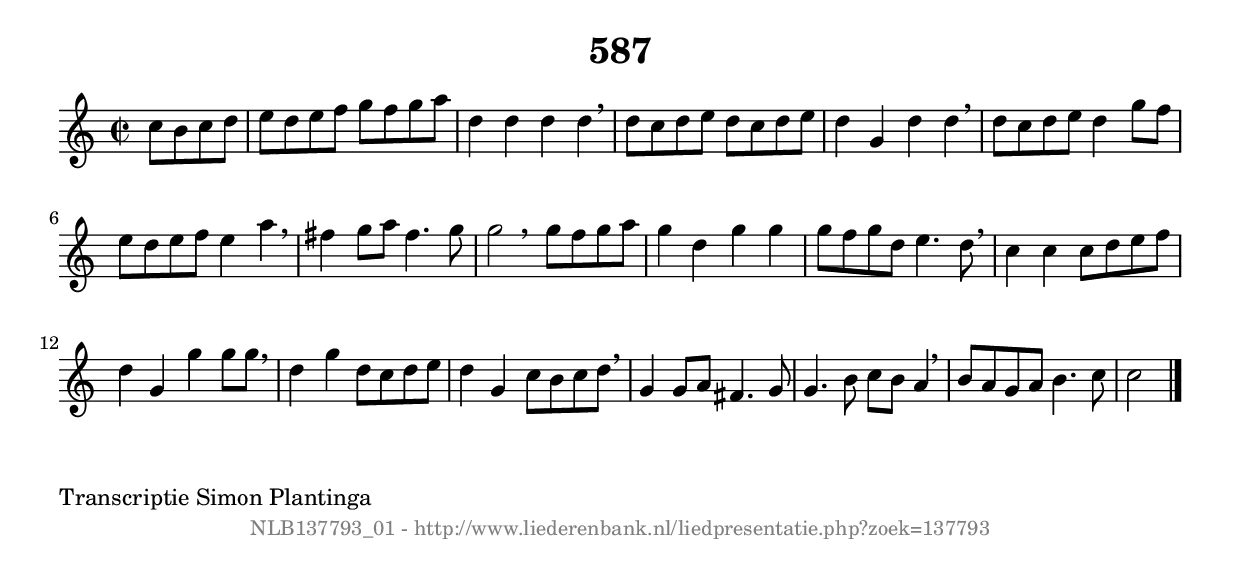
%
% produced by wce2krn 1.64 (7 June 2014)
%
\version"2.16"
#(append! paper-alist '(("long" . (cons (* 210 mm) (* 2000 mm)))))
#(set-default-paper-size "long")
sb = {\breathe}
mBreak = {\breathe }
bBreak = {\breathe }
x = {\once\override NoteHead #'style = #'cross }
gl=\glissando
itime={\override Staff.TimeSignature #'stencil = ##f }
ficta = {\once\set suggestAccidentals = ##t}
fine = {\once\override Score.RehearsalMark #'self-alignment-X = #1 \mark \markup {\italic{Fine}}}
dc = {\once\override Score.RehearsalMark #'self-alignment-X = #1 \mark \markup {\italic{D.C.}}}
dcf = {\once\override Score.RehearsalMark #'self-alignment-X = #1 \mark \markup {\italic{D.C. al Fine}}}
dcc = {\once\override Score.RehearsalMark #'self-alignment-X = #1 \mark \markup {\italic{D.C. al Coda}}}
ds = {\once\override Score.RehearsalMark #'self-alignment-X = #1 \mark \markup {\italic{D.S.}}}
dsf = {\once\override Score.RehearsalMark #'self-alignment-X = #1 \mark \markup {\italic{D.S. al Fine}}}
dsc = {\once\override Score.RehearsalMark #'self-alignment-X = #1 \mark \markup {\italic{D.S. al Coda}}}
pv = {\set Score.repeatCommands = #'((volta "1"))}
sv = {\set Score.repeatCommands = #'((volta "2"))}
tv = {\set Score.repeatCommands = #'((volta "3"))}
qv = {\set Score.repeatCommands = #'((volta "4"))}
xv = {\set Score.repeatCommands = #'((volta #f))}
\header{ tagline = ""
title = "587"
}
\score {{
\key c \major
\relative g'
{
\set melismaBusyProperties = #'()
\partial 32*16
\time 2/2
\tempo 4=120
\override Score.MetronomeMark #'transparent = ##t
\override Score.RehearsalMark #'break-visibility = #(vector #t #t #f)
c8 b8 c8 d8 | e8 d8 e8 f8 g8 f8 g8 a8 | d,4 d4 d4 d4 \sb | d8 c8 d8 e8 d8 c8 d8 e8 | d4 g,4 d'4 d4 | \mBreak \bar "|"
d8 c8 d8 e8 d4 g8 f8 | e8 d8 e8 f8 e4 a4 \sb | fis4 g8 a8 fis4. g8 | g2 \bar ":|:" \bBreak
g8 f8 g8 a8 | g4 d4 g4 g4 | g8 f8 g8 d8 e4. d8 \sb | c4 c4 c8 d8 e8 f8 | d4 g,4 g'4 g8 g8 | \mBreak \bar "|"
d4 g4 d8 c8 d8 e8 | d4 g,4 c8 b8 c8 d8 \sb | g,4 g8 a8 fis4. g8 | g4. b8 c8 b8 a4 \sb | b8 a8 g8 a8 b4. c8 | c2 \bar "|."
 }}
 \midi { }
 \layout {
            indent = 0.0\cm
}
}
\markup { \wordwrap-string #" 
Transcriptie Simon Plantinga
"}
\markup { \vspace #0 } \markup { \with-color #grey \fill-line { \center-column { \smaller "NLB137793_01 - http://www.liederenbank.nl/liedpresentatie.php?zoek=137793" } } }
